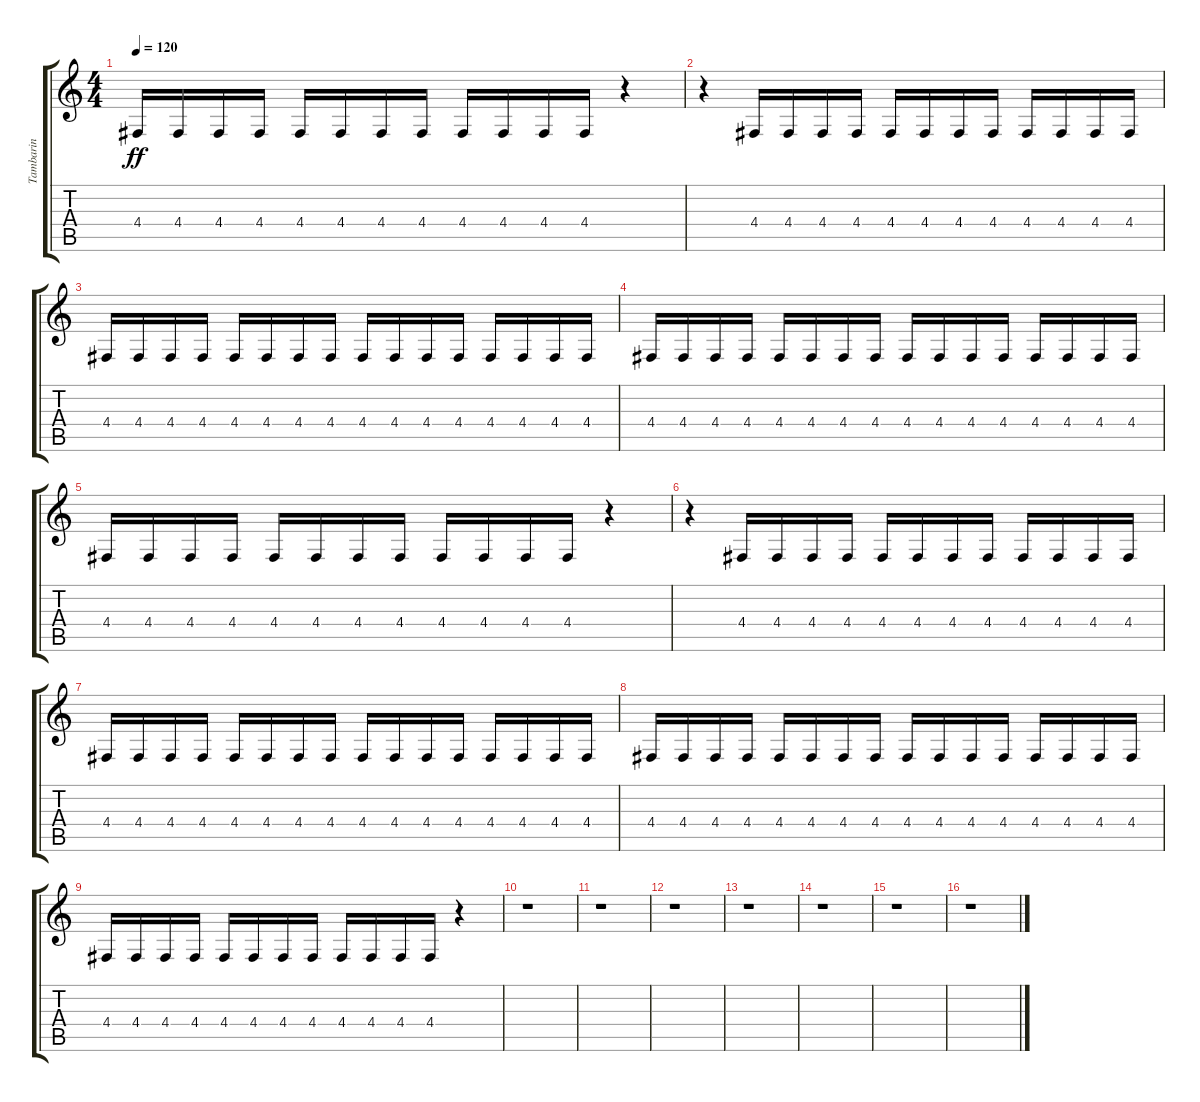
\track ("Tambarin" "Tambarin") {instrument harpsichord}
\staff {score tabs}
\tuning (E4 B3 G3 D3 A2 E2) {hide}
\ts (4 4)
\tempo 120
\clef g2
\ks c
4.4.16{dy ff} 4.4.16 4.4.16 4.4.16 4.4.16 4.4.16 4.4.16 4.4.16 4.4.16 4.4.16 4.4.16 4.4.16 r.4 |
r.4 4.4.16 4.4.16 4.4.16 4.4.16 4.4.16 4.4.16 4.4.16 4.4.16 4.4.16 4.4.16 4.4.16 4.4.16 |
4.4.16 4.4.16 4.4.16 4.4.16 4.4.16 4.4.16 4.4.16 4.4.16 4.4.16 4.4.16 4.4.16 4.4.16 4.4.16 4.4.16 4.4.16 4.4.16 |
4.4.16 4.4.16 4.4.16 4.4.16 4.4.16 4.4.16 4.4.16 4.4.16 4.4.16 4.4.16 4.4.16 4.4.16 4.4.16 4.4.16 4.4.16 4.4.16 |
4.4.16 4.4.16 4.4.16 4.4.16 4.4.16 4.4.16 4.4.16 4.4.16 4.4.16 4.4.16 4.4.16 4.4.16 r.4 |
r.4 4.4.16 4.4.16 4.4.16 4.4.16 4.4.16 4.4.16 4.4.16 4.4.16 4.4.16 4.4.16 4.4.16 4.4.16 |
4.4.16 4.4.16 4.4.16 4.4.16 4.4.16 4.4.16 4.4.16 4.4.16 4.4.16 4.4.16 4.4.16 4.4.16 4.4.16 4.4.16 4.4.16 4.4.16 |
4.4.16 4.4.16 4.4.16 4.4.16 4.4.16 4.4.16 4.4.16 4.4.16 4.4.16 4.4.16 4.4.16 4.4.16 4.4.16 4.4.16 4.4.16 4.4.16 |
4.4.16 4.4.16 4.4.16 4.4.16 4.4.16 4.4.16 4.4.16 4.4.16 4.4.16 4.4.16 4.4.16 4.4.16 r.4 |
r.1 |
r.1 |
r.1 |
r.1 |
r.1 |
r.1 |
r.1
